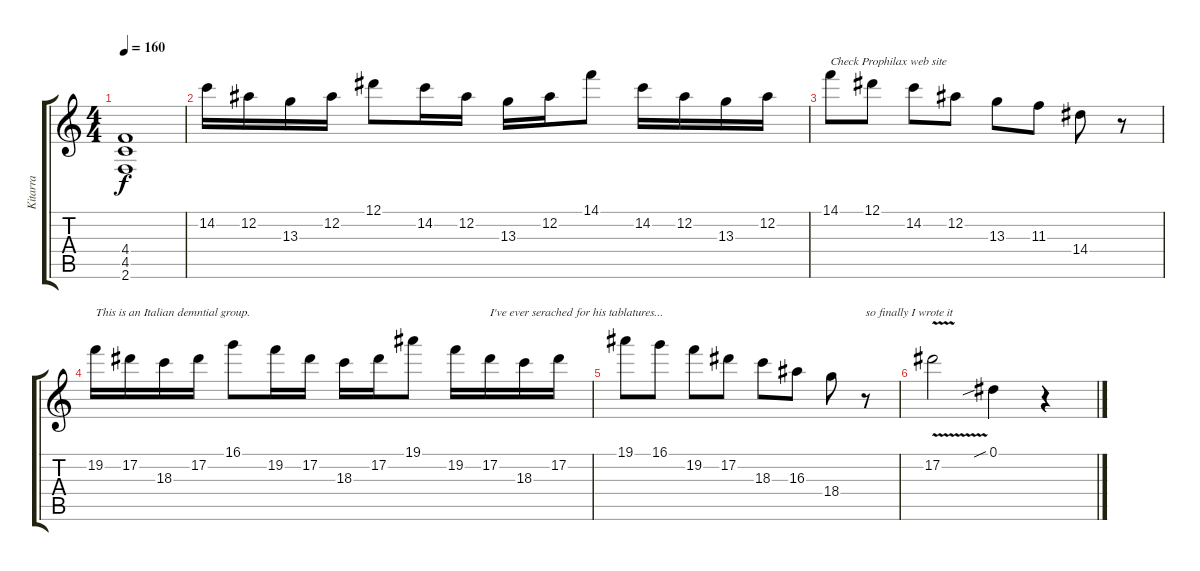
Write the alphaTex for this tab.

\track ("Kitarra" "Kitarra") {instrument distortionguitar}
\staff {score tabs}
\tuning (Eb4 Bb3 Gb3 Db3 Ab2 Eb2) {hide}
\ts (4 4)
\tempo 160
\clef g2
\ks c
(4.4{t} 4.5{t} 2.6{t}).1{dy f} |
14.2.16 12.2.16 13.3.16 12.2.16 12.1.8 14.2.16 12.2.16 13.3.16 12.2.16 14.1.8 14.2.16 12.2.16 13.3.16 12.2.16 |
14.1.8{txt "Check Prophilax web site"} 12.1.8 14.2.8 12.2.8 13.3.8 11.3.8 14.4.8 r.8 |
19.2.16{txt "This is an Italian demntial group."} 17.2.16 18.3.16 17.2.16 16.1.8 19.2.16 17.2.16 18.3.16 17.2.16 19.1.8 19.2.16 17.2.16{txt "I've ever serached for his tablatures... "} 18.3.16 17.2.16 |
19.1.8 16.1.8 19.2.8 17.2.8 18.3.8 16.3.8 18.4.8 r.8{txt "so finally I wrote it"} |
17.2{v}.2 0.1{sib}.4 r.4
